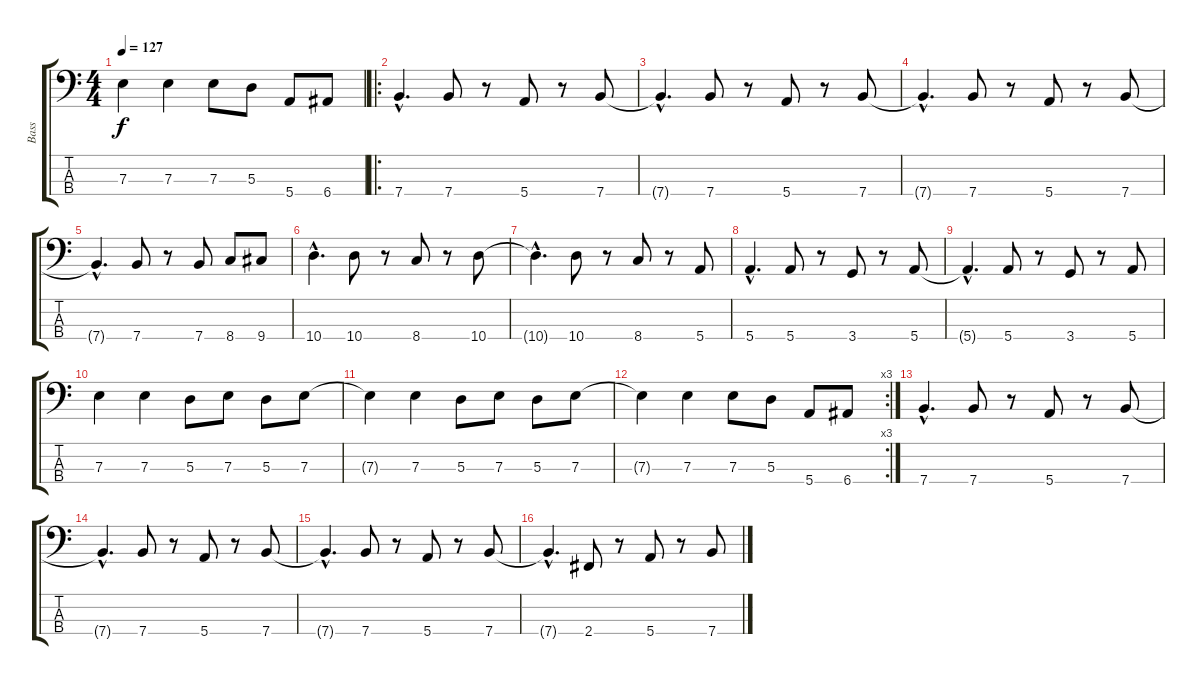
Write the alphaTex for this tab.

\track ("Bass" "Bass") {instrument electricbassfinger}
\staff {score tabs}
\tuning (G2 D2 A1 E1) {hide}
\ts (4 4)
\tempo 127
\clef f4
\ks c
7.3{t}.4{dy f} 7.3.4 7.3.8 5.3.8 5.4.8 6.4.8 |
\ro
7.4{hac}.4{d} 7.4.8 r.8 5.4.8 r.8 7.4.8 |
7.4{hac t}.4{d} 7.4.8 r.8 5.4.8 r.8 7.4.8 |
7.4{hac t}.4{d} 7.4.8 r.8 5.4.8 r.8 7.4.8 |
7.4{hac t}.4{d} 7.4.8 r.8 7.4.8 8.4.8 9.4.8 |
10.4{hac}.4{d} 10.4.8 r.8 8.4.8 r.8 10.4.8 |
10.4{hac t}.4{d} 10.4.8 r.8 8.4.8 r.8 5.4.8 |
5.4{hac}.4{d} 5.4.8 r.8 3.4.8 r.8 5.4.8 |
5.4{hac t}.4{d} 5.4.8 r.8 3.4.8 r.8 5.4.8 |
7.3.4 7.3.4 5.3.8 7.3.8 5.3.8 7.3.8 |
7.3{t}.4 7.3.4 5.3.8 7.3.8 5.3.8 7.3.8 |
\rc 3
7.3{t}.4 7.3.4 7.3.8 5.3.8 5.4.8 6.4.8 |
7.4{hac}.4{d} 7.4.8 r.8 5.4.8 r.8 7.4.8 |
7.4{hac t}.4{d} 7.4.8 r.8 5.4.8 r.8 7.4.8 |
7.4{hac t}.4{d} 7.4.8 r.8 5.4.8 r.8 7.4.8 |
7.4{hac t}.4{d} 2.4.8 r.8 5.4.8 r.8 7.4.8
